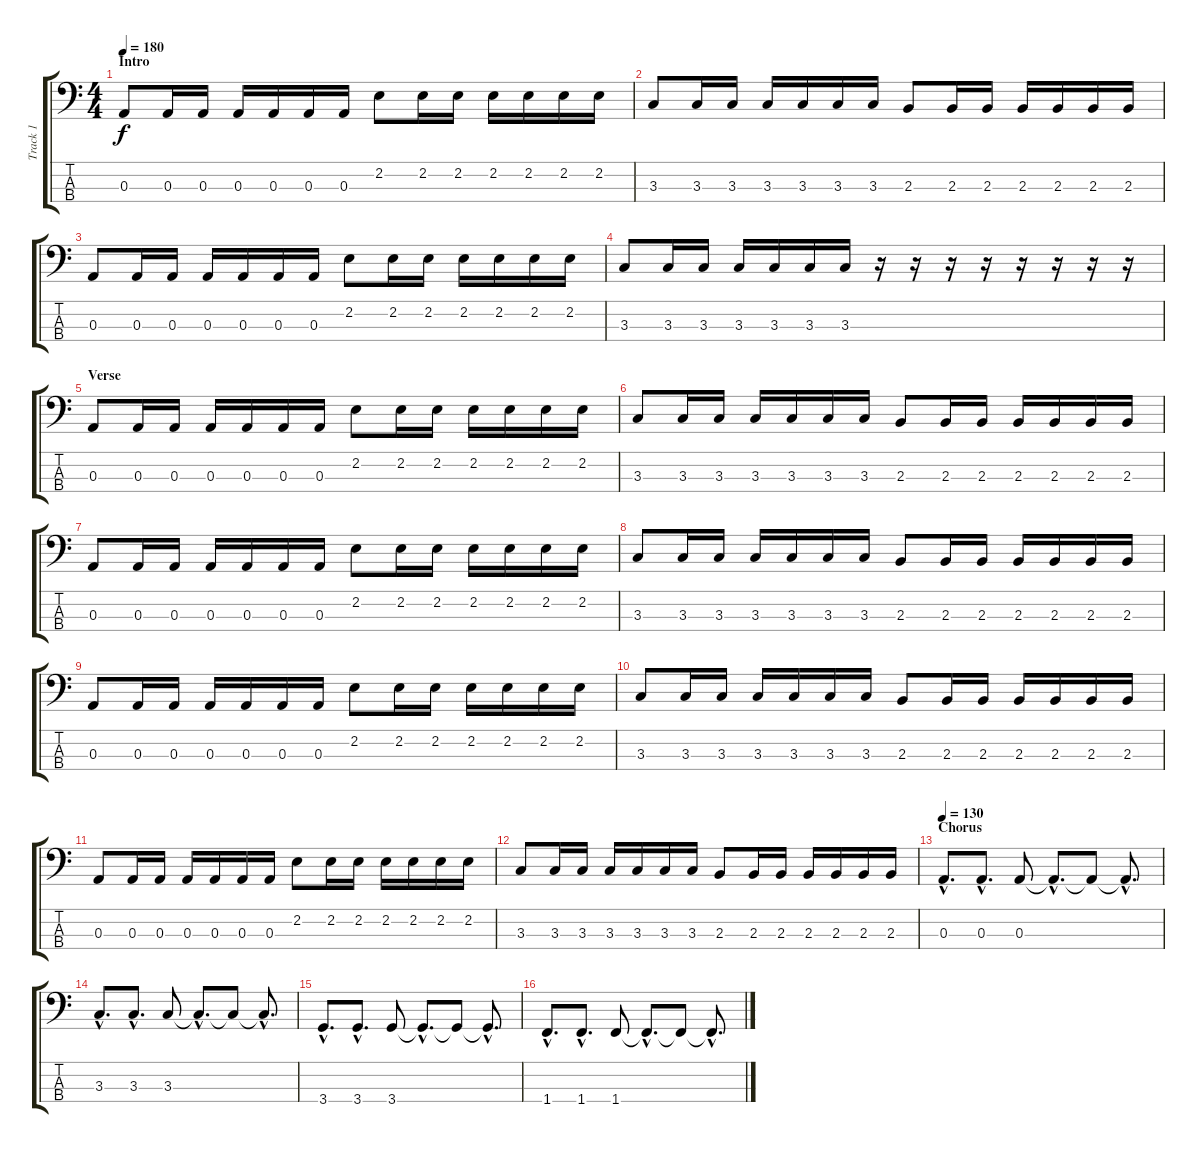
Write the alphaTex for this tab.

\track ("Track 1" "Track 1") {instrument electricbasspick}
\staff {score tabs}
\tuning (G2 D2 A1 E1) {hide}
\ts (4 4)
\section ("" "Intro")
\tempo 180
\clef f4
\ks c
0.3.8{dy f instrument electricbasspick} 0.3.16 0.3.16 0.3.16 0.3.16 0.3.16 0.3.16 2.2.8 2.2.16 2.2.16 2.2.16 2.2.16 2.2.16 2.2.16 |
3.3.8 3.3.16 3.3.16 3.3.16 3.3.16 3.3.16 3.3.16 2.3.8 2.3.16 2.3.16 2.3.16 2.3.16 2.3.16 2.3.16 |
0.3.8 0.3.16 0.3.16 0.3.16 0.3.16 0.3.16 0.3.16 2.2.8 2.2.16 2.2.16 2.2.16 2.2.16 2.2.16 2.2.16 |
3.3.8 3.3.16 3.3.16 3.3.16 3.3.16 3.3.16 3.3.16 r.16 r.16 r.16 r.16 r.16 r.16 r.16 r.16 |
\section ("" "Verse")
0.3.8 0.3.16 0.3.16 0.3.16 0.3.16 0.3.16 0.3.16 2.2.8 2.2.16 2.2.16 2.2.16 2.2.16 2.2.16 2.2.16 |
3.3.8 3.3.16 3.3.16 3.3.16 3.3.16 3.3.16 3.3.16 2.3.8 2.3.16 2.3.16 2.3.16 2.3.16 2.3.16 2.3.16 |
0.3.8 0.3.16 0.3.16 0.3.16 0.3.16 0.3.16 0.3.16 2.2.8 2.2.16 2.2.16 2.2.16 2.2.16 2.2.16 2.2.16 |
3.3.8 3.3.16 3.3.16 3.3.16 3.3.16 3.3.16 3.3.16 2.3.8 2.3.16 2.3.16 2.3.16 2.3.16 2.3.16 2.3.16 |
0.3.8 0.3.16 0.3.16 0.3.16 0.3.16 0.3.16 0.3.16 2.2.8 2.2.16 2.2.16 2.2.16 2.2.16 2.2.16 2.2.16 |
3.3.8 3.3.16 3.3.16 3.3.16 3.3.16 3.3.16 3.3.16 2.3.8 2.3.16 2.3.16 2.3.16 2.3.16 2.3.16 2.3.16 |
0.3.8 0.3.16 0.3.16 0.3.16 0.3.16 0.3.16 0.3.16 2.2.8 2.2.16 2.2.16 2.2.16 2.2.16 2.2.16 2.2.16 |
3.3.8 3.3.16 3.3.16 3.3.16 3.3.16 3.3.16 3.3.16 2.3.8 2.3.16 2.3.16 2.3.16 2.3.16 2.3.16 2.3.16 |
\section ("" "Chorus")
\tempo 130
0.3{hac}.8{d} 0.3{hac}.8{d} 0.3.8 0.3{hac t}.8{d} 0.3{t}.8 0.3{hac t}.8{d} |
3.3{hac}.8{d} 3.3{hac}.8{d} 3.3.8 3.3{hac t}.8{d} 3.3{t}.8 3.3{hac t}.8{d} |
3.4{hac}.8{d} 3.4{hac}.8{d} 3.4.8 3.4{hac t}.8{d} 3.4{t}.8 3.4{hac t}.8{d} |
1.4{hac}.8{d} 1.4{hac}.8{d} 1.4.8 1.4{hac t}.8{d} 1.4{t}.8 1.4{hac t}.8{d}
